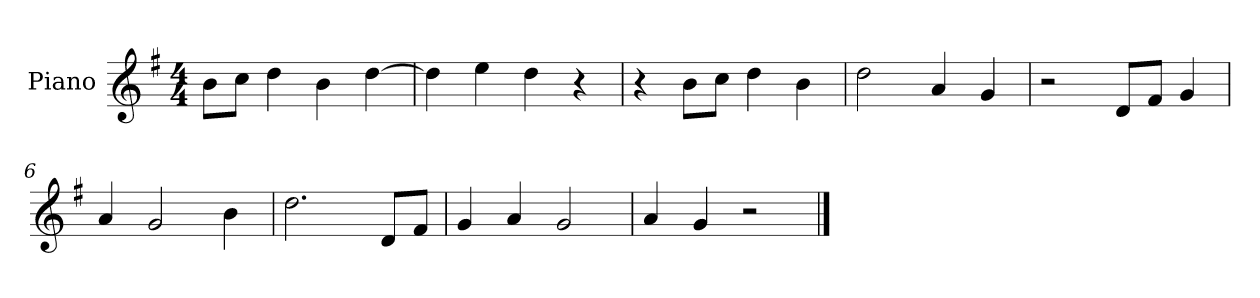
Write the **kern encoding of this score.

**kern
*part1
*staff1
*I"Piano
*I'P-no
*clefG2
*k[f#]
*M4/4
*MM90
=1
8b\L
8cc\J
4dd\
4b\
[4dd\
=2
4dd\]
4ee\
4dd\
4r
=3
4r
8b\L
8cc\J
4dd\
4b\
=4
2dd\
4a/
4g/
=5
2r
8d/L
8f#/J
4g/
=6
4a/
2g/
4b\
=7
2.dd\
8d/L
8f#/J
=8
4g/
4a/
2g/
=9
4a/
4g/
2r
==
*-
